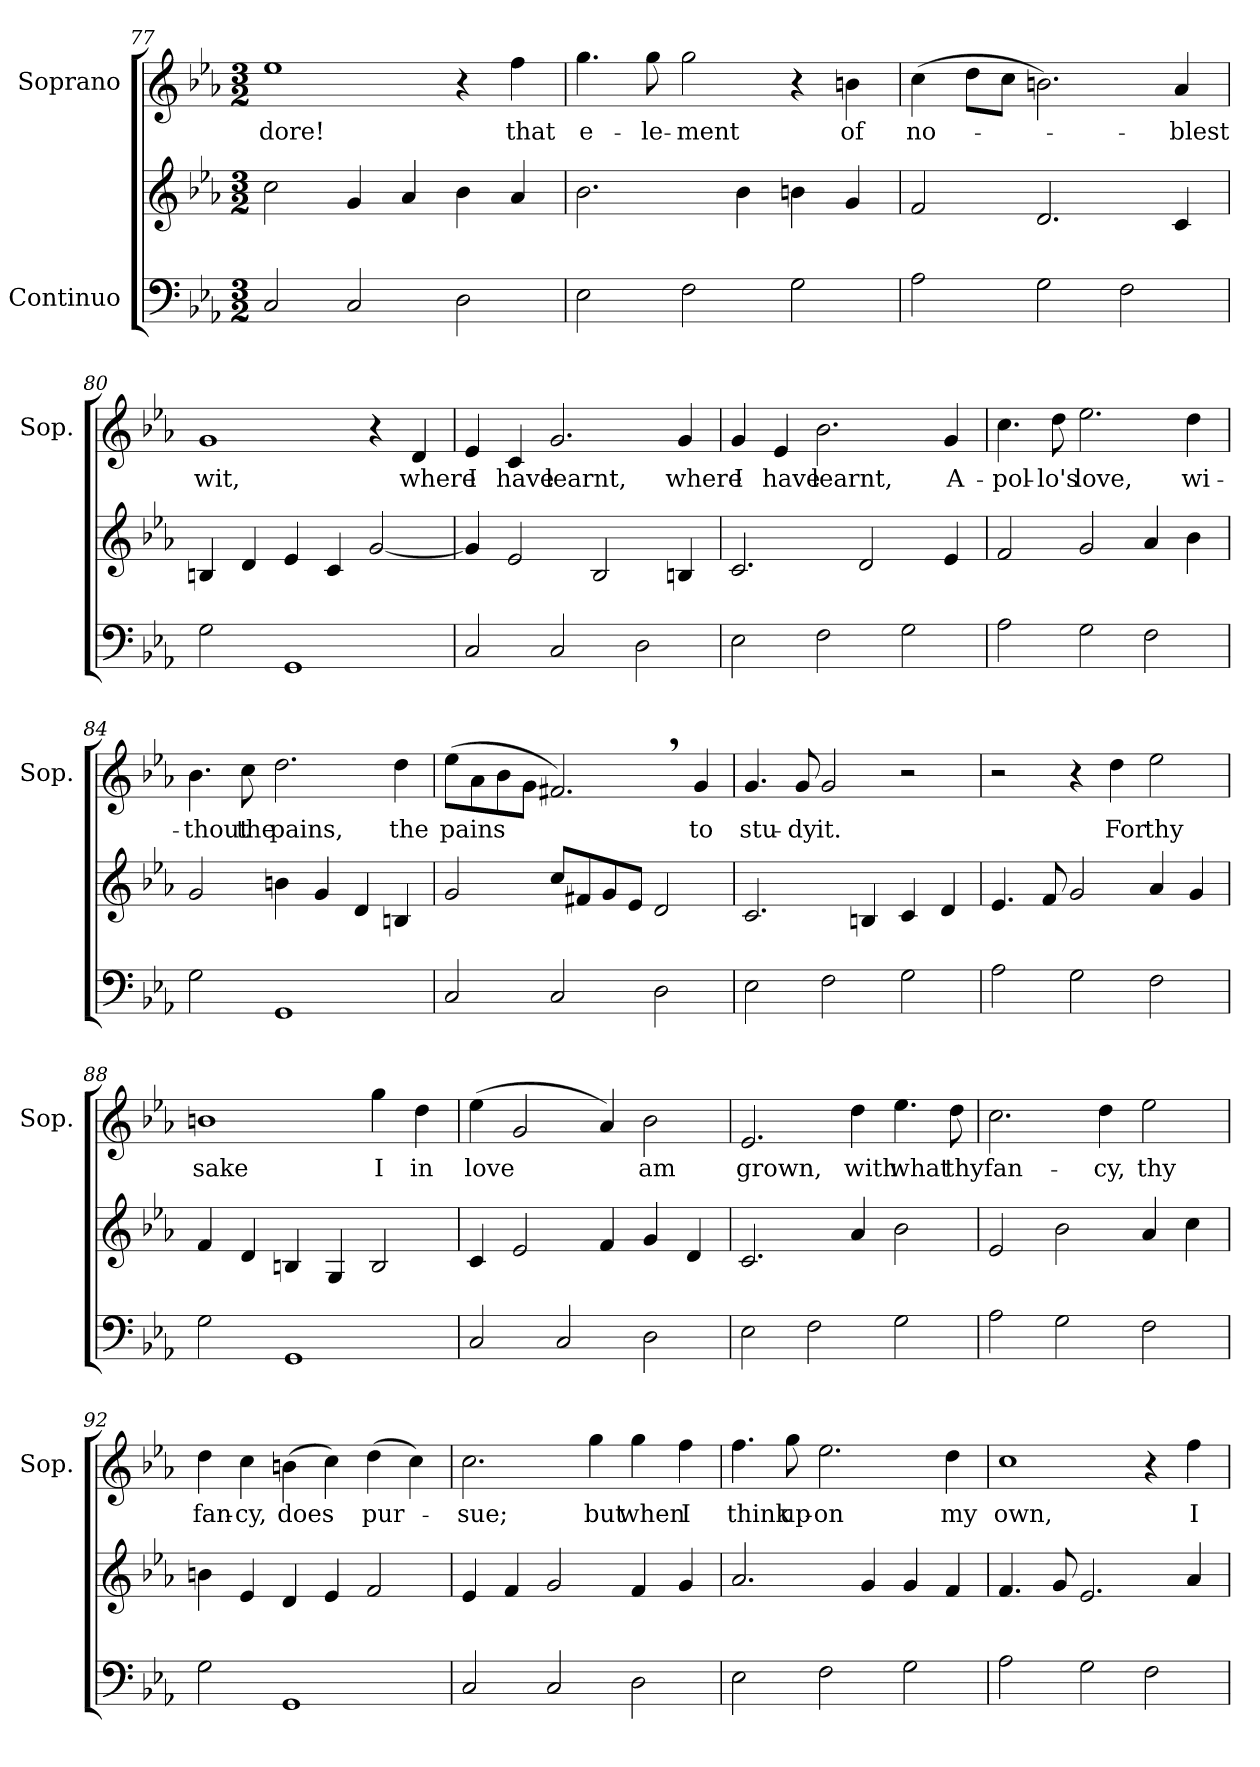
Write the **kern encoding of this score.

**kern	**kern	**kern	**text
*part2	*part2	*part1	*part1
*staff3	*staff2	*staff1	*staff1
*I"Continuo	*	*I"Soprano	*
*	*	*I'Sop.	*
*clefF4	*clefG2	*clefG2	*
*k[b-e-a-]	*k[b-e-a-]	*k[b-e-a-]	*
*M3/2	*M3/2	*M3/2	*
=77	=77	=77	=77
!	!	!	!LO:LY:b
2C/	2cc\	1ee-	-dore!
2C/	4g/	.	.
.	4a-/	.	.
2D\	4b-\	4r	.
!	!	!	!LO:LY:b
.	4a-/	4ff\	that
!!LO:LB:g=z
=78	=78	=78	=78
!	!	!	!LO:LY:b
2E-\	2.b-\	4.gg\	e-
!	!	!	!LO:LY:b
.	.	8gg\	-le-
!	!	!	!LO:LY:b
2F\	.	2gg\	-ment
.	4b-\	.	.
2G\	4bn\	4r	.
!	!	!	!LO:LY:b
.	4g/	4bn\	of
=79	=79	=79	=79
!	!	!	!LO:LY:b
2A-\	2f/	(>4cc\	-no-
.	.	8dd\L	.
.	.	8cc\J	.
2G\	2.d/	2.bn\)	.
2F\	.	.	.
!	!	!	!LO:LY:b
.	4c/	4a-i/	-blest
=80	=80	=80	=80
!	!	!	!LO:LY:b
2G\	4Bn/	1g	wit,
.	4d/	.	.
1GG	4e-/	.	.
.	4c/	.	.
.	[2g/	4r	.
!	!	!	!LO:LY:b
.	.	4d/	where
=81	=81	=81	=81
!	!	!	!LO:LY:b
2C/	4g/]	4e-/	I
!	!	!	!LO:LY:b
.	2e-/	4c/	have
!	!	!	!LO:LY:b
2C/	.	2.g/	learnt,
.	2B-/	.	.
2D\	.	.	.
!	!	!	!LO:LY:b
.	4Bn/	4g/	where
!!LO:LB:g=z
=82	=82	=82	=82
!	!	!	!LO:LY:b
2E-\	2.c/	4g/	I
!	!	!	!LO:LY:b
.	.	4e-/	have
!	!	!	!LO:LY:b
2F\	.	2.b-\	learnt,
.	2d/	.	.
2G\	.	.	.
!	!	!	!LO:LY:b
.	4e-/	4g/	A-
=83	=83	=83	=83
!	!	!	!LO:LY:b
2A-\	2f/	4.cc\	-pol-
!	!	!	!LO:LY:b
.	.	8dd\	-lo's
!	!	!	!LO:LY:b
2G\	2g/	2.ee-\	love,
2F\	4a-/	.	.
!	!	!	!LO:LY:b
.	4b-\	4dd\	wi-
=84	=84	=84	=84
!	!	!	!LO:LY:b
2G\	2g/	4.b-\	-thout
!	!	!	!LO:LY:b
.	.	8cc\	the
!	!	!	!LO:LY:b
1GG	4bn\	2.dd\	pains,
.	4g/	.	.
.	4d/	.	.
!	!	!	!LO:LY:b
.	4Bn/	4dd\	the
=85	=85	=85	=85
!	!	!	!LO:LY:b
2C/	2g/	(>8ee-\L	pains
.	.	8a-i\	.
.	.	8b-\	.
.	.	8g\J	.
2C/	8cc/L	2.f#X,/)	.
.	8f#X/	.	.
.	8g/	.	.
.	8e-/J	.	.
2D\	2d/	.	.
!	!	!	!LO:LY:b
.	.	4gi/	to
!!LO:LB:g=z
=86	=86	=86	=86
!	!	!	!LO:LY:b
2E-\	2.c/	4.g/	stu-
!	!	!	!LO:LY:b
.	.	8g/	-dy
!	!	!	!LO:LY:b
2F\	.	2g/	it.
.	4Bn/	.	.
2G\	4c/	2r	.
.	4d/	.	.
=87	=87	=87	=87
2A-\	4.e-/	2r	.
.	8f/	.	.
2G\	2g/	4r	.
!	!	!	!LO:LY:b
.	.	4dd\	For
!	!	!	!LO:LY:b
2F\	4a-/	2ee-\	thy
.	4g/	.	.
=88	=88	=88	=88
!	!	!	!LO:LY:b
2G\	4f/	1bn	sake
.	4d/	.	.
1GG	4Bn/	.	.
.	4G/	.	.
!	!	!	!LO:LY:b
.	2B/	4gg\	I
!	!	!	!LO:LY:b
.	.	4dd\	in
=89	=89	=89	=89
!	!	!	!LO:LY:b
2C/	4c/	(>4ee-\	love
.	2e-/	2g/	.
2C/	.	.	.
.	4f/	4a-i/)	.
!	!	!	!LO:LY:b
2D\	4g/	2b-\	am
.	4d/	.	.
!!LO:PB:g=z
=90	=90	=90	=90
!	!	!	!LO:LY:b
2E-\	2.c/	2.e-/	grown,
2F\	.	.	.
!	!	!	!LO:LY:b
.	4a-/	4dd\	with
!	!	!	!LO:LY:b
2G\	2b-\	4.ee-\	what
!	!	!	!LO:LY:b
.	.	8dd\	thy
=91	=91	=91	=91
!	!	!	!LO:LY:b
2A-\	2e-/	2.cc\	fan-
2G\	2b-\	.	.
!	!	!	!LO:LY:b
.	.	4dd\	-cy,
!	!	!	!LO:LY:b
2F\	4a-/	2ee-\	thy
.	4cc\	.	.
=92	=92	=92	=92
!	!	!	!LO:LY:b
2G\	4bnj\	4dd\	fan-
!	!	!	!LO:LY:b
.	4e-/	4cc\	-cy,
!	!	!	!LO:LY:b
1GG	4d/	(>4bn\	does
.	4e-/	4cc\)	.
!	!	!	!LO:LY:b
.	2f/	(>4dd\	-pur-
.	.	4cc\)	.
=93	=93	=93	=93
!	!	!	!LO:LY:b
2C/	4e-/	2.cc\	-sue;
.	4f/	.	.
2C/	2g/	.	.
!	!	!	!LO:LY:b
.	.	4gg\	but
!	!	!	!LO:LY:b
2D\	4f/	4gg\	when
!	!	!	!LO:LY:b
.	4g/	4ff\	I
!!LO:LB:g=z
=94	=94	=94	=94
!	!	!	!LO:LY:b
2E-\	2.a-/	4.ff\	think
!	!	!	!LO:LY:b
.	.	8gg\	up-
!	!	!	!LO:LY:b
2F\	.	2.ee-\	-on
.	4g/	.	.
2G\	4g/	.	.
!	!	!	!LO:LY:b
.	4f/	4dd\	my
=95	=95	=95	=95
!	!	!	!LO:LY:b
2A-\	4.f/	1cc	own,
.	8g/	.	.
2G\	2.e-/	.	.
2F\	.	4r	.
!	!	!	!LO:LY:b
.	4a-/	4ff\	I
=	=	=	=
*-	*-	*-	*-
